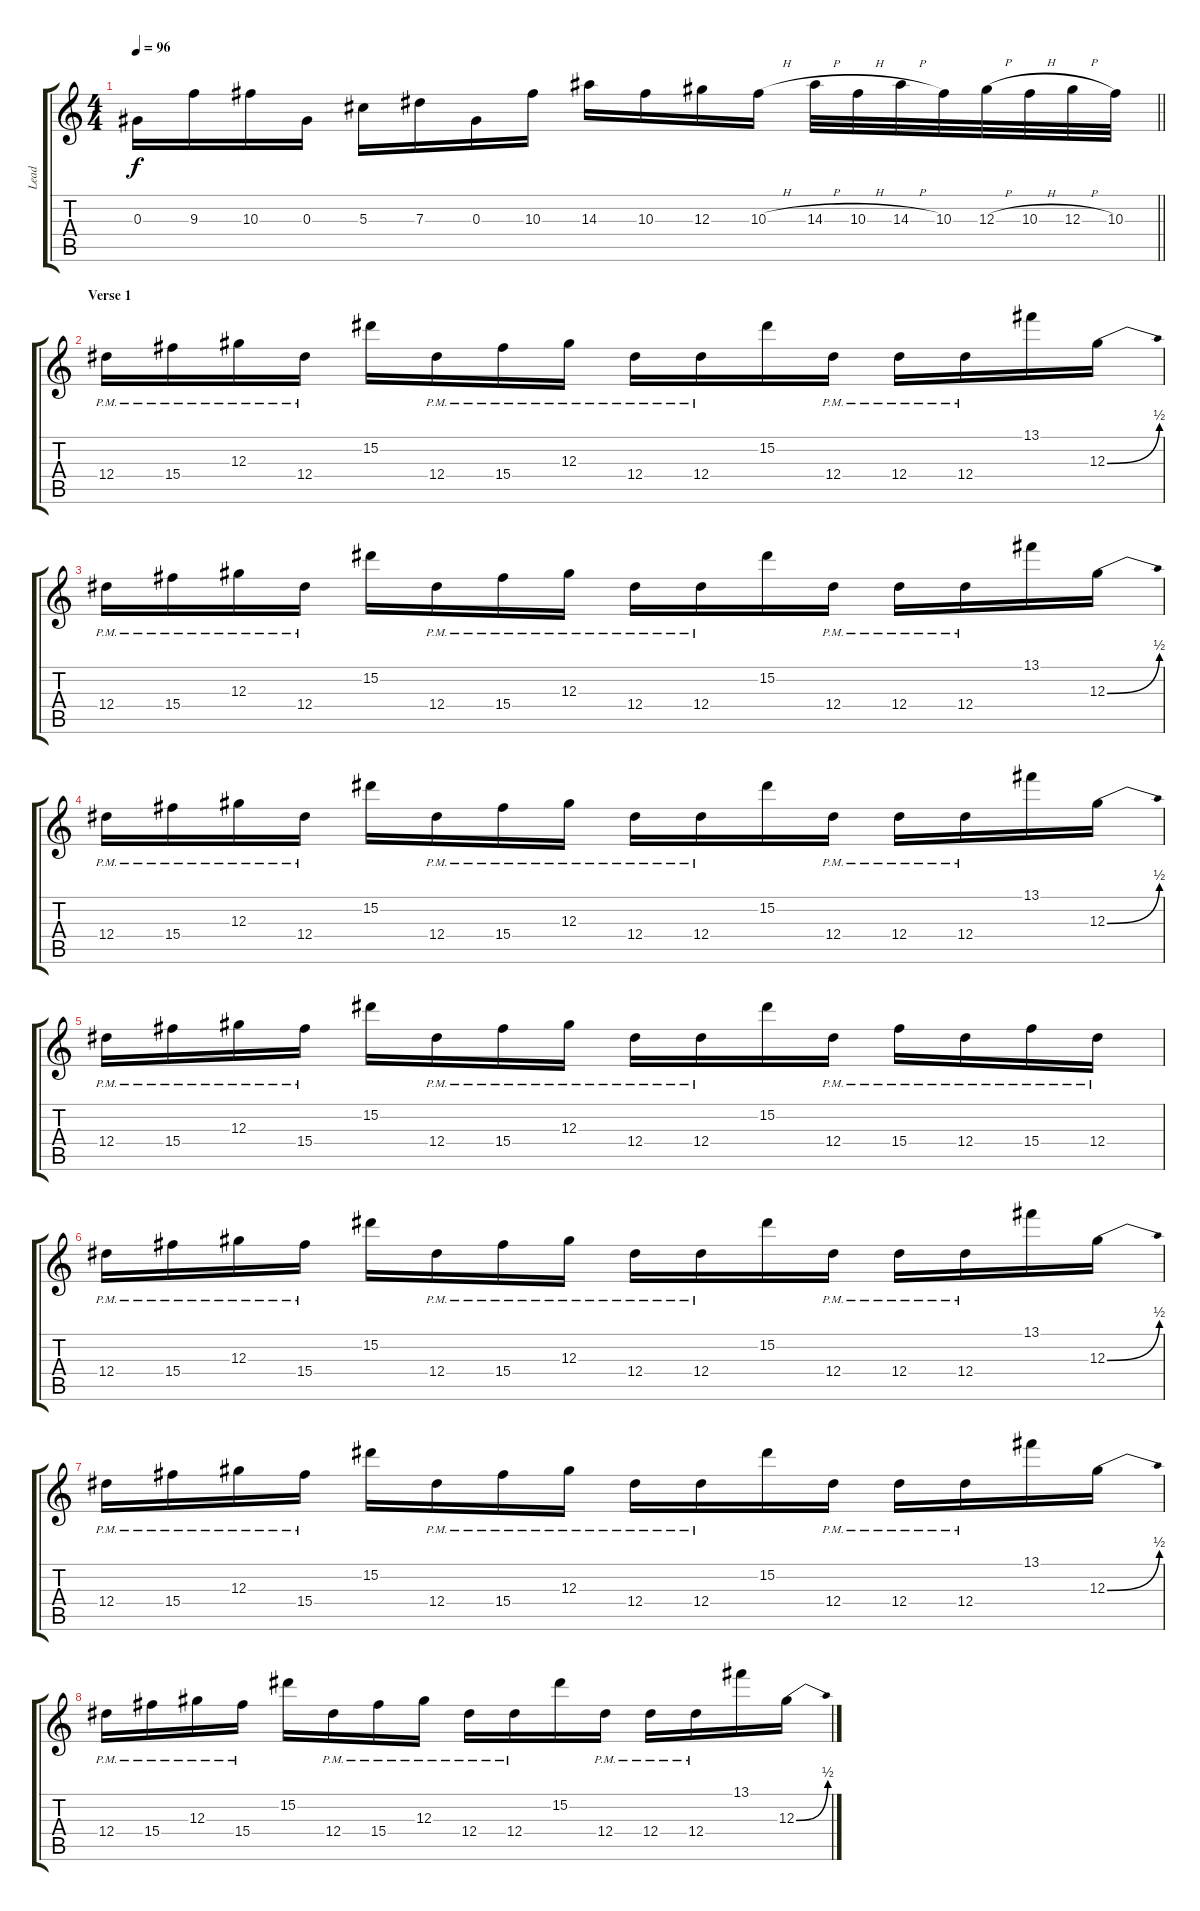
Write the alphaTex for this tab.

\track ("Lead" "Lead") {instrument distortionguitar}
\staff {score tabs}
\tuning (F4 C4 Ab3 Eb3 Bb2 Eb2) {hide}
\ts (4 4)
\tempo 96
\clef g2
\barLineRight lightlight
\ks c
0.3.16{dy f} 9.3.16 10.3.16 0.3.16 5.3.16 7.3.16 0.3.16 10.3.16 14.3.16 10.3.16 12.3.16 10.3{h}.16 14.3{h}.32 10.3{h}.32 14.3{h}.32 10.3.32 12.3{h}.32 10.3{h}.32 12.3{h}.32 10.3.32 |
\section ("" "Verse 1")
12.4{pm}.16 15.4{pm}.16 12.3{pm}.16 12.4{pm}.16 15.2.16 12.4{pm}.16 15.4{pm}.16 12.3{pm}.16 12.4{pm}.16 12.4{pm}.16 15.2.16 12.4{pm}.16 12.4{pm}.16 12.4{pm}.16 13.1.16 12.3{be (bend 0 0 60 2)}.16 |
12.4{pm}.16 15.4{pm}.16 12.3{pm}.16 12.4{pm}.16 15.2.16 12.4{pm}.16 15.4{pm}.16 12.3{pm}.16 12.4{pm}.16 12.4{pm}.16 15.2.16 12.4{pm}.16 12.4{pm}.16 12.4{pm}.16 13.1.16 12.3{be (bend 0 0 60 2)}.16 |
12.4{pm}.16 15.4{pm}.16 12.3{pm}.16 12.4{pm}.16 15.2.16 12.4{pm}.16 15.4{pm}.16 12.3{pm}.16 12.4{pm}.16 12.4{pm}.16 15.2.16 12.4{pm}.16 12.4{pm}.16 12.4{pm}.16 13.1.16 12.3{be (bend 0 0 60 2)}.16 |
12.4{pm}.16 15.4{pm}.16 12.3{pm}.16 15.4{pm}.16 15.2.16 12.4{pm}.16 15.4{pm}.16 12.3{pm}.16 12.4{pm}.16 12.4{pm}.16 15.2.16 12.4{pm}.16 15.4{pm}.16 12.4{pm}.16 15.4{pm}.16 12.4{pm}.16 |
12.4{pm}.16 15.4{pm}.16 12.3{pm}.16 15.4{pm}.16 15.2.16 12.4{pm}.16 15.4{pm}.16 12.3{pm}.16 12.4{pm}.16 12.4{pm}.16 15.2.16 12.4{pm}.16 12.4{pm}.16 12.4{pm}.16 13.1.16 12.3{be (bend 0 0 60 2)}.16 |
12.4{pm}.16 15.4{pm}.16 12.3{pm}.16 15.4{pm}.16 15.2.16 12.4{pm}.16 15.4{pm}.16 12.3{pm}.16 12.4{pm}.16 12.4{pm}.16 15.2.16 12.4{pm}.16 12.4{pm}.16 12.4{pm}.16 13.1.16 12.3{be (bend 0 0 60 2)}.16 |
12.4{pm}.16 15.4{pm}.16 12.3{pm}.16 15.4{pm}.16 15.2.16 12.4{pm}.16 15.4{pm}.16 12.3{pm}.16 12.4{pm}.16 12.4{pm}.16 15.2.16 12.4{pm}.16 12.4{pm}.16 12.4{pm}.16 13.1.16 12.3{be (bend 0 0 60 2)}.16
